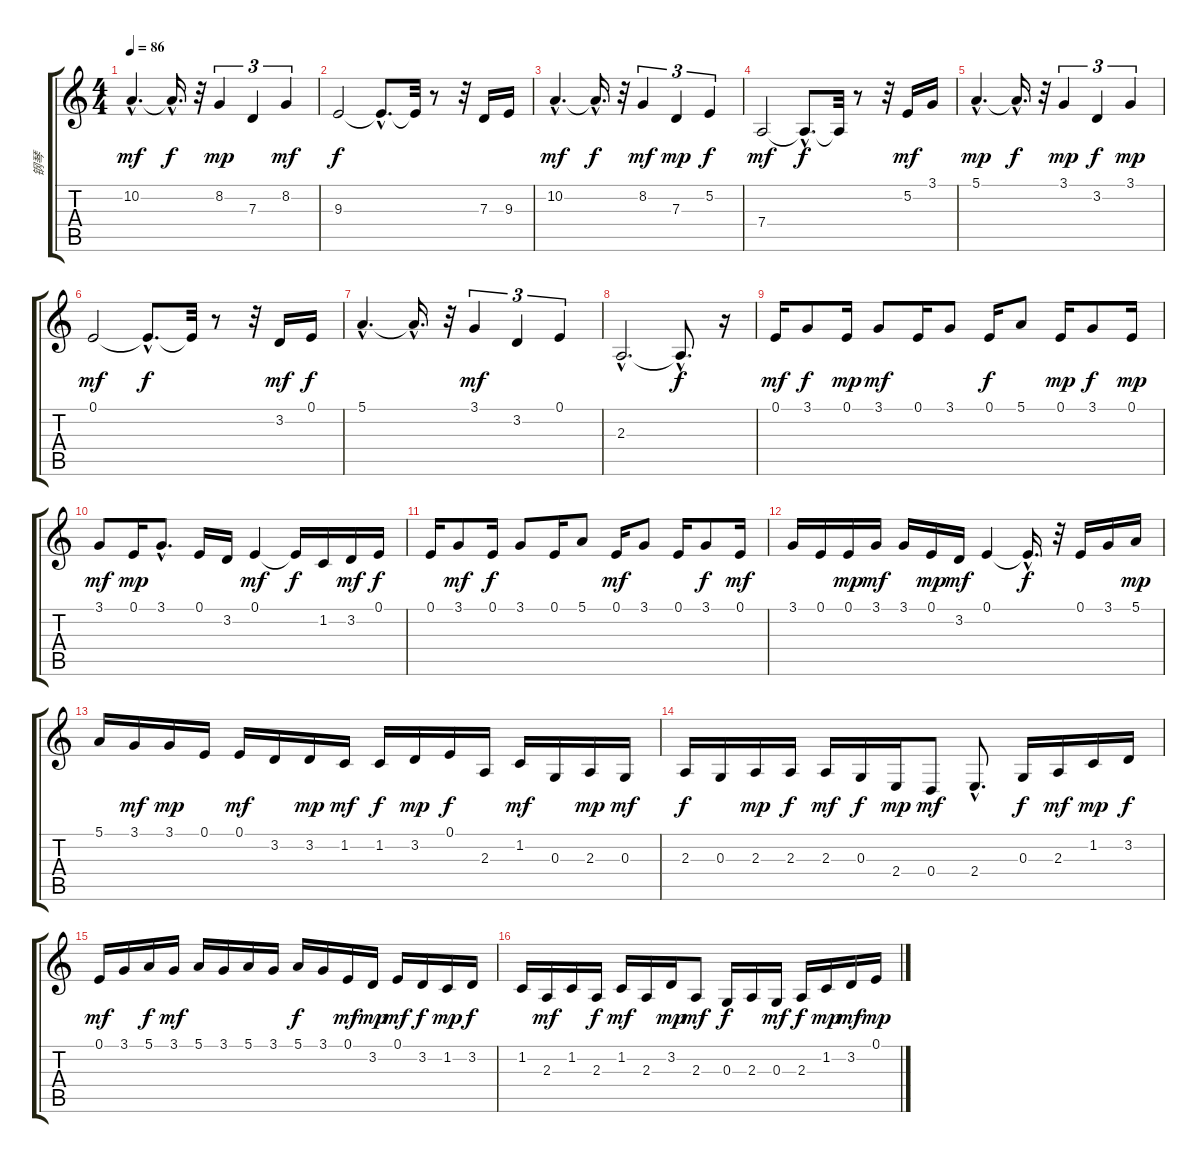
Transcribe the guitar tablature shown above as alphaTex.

\track ("钢琴" "钢琴") {instrument electricgrandpiano}
\staff {score tabs}
\tuning (E4 B3 G3 D3 A2 E2) {hide}
\ts (4 4)
\tempo 86
\clef g2
\ks c
10.2{hac}.4{d dy mf} 10.2{hac t}.16{d dy f} r.32 8.2.4{tu (3 2) dy mp} 7.3.4{tu (3 2)} 8.2.4{tu (3 2) dy mf} |
9.3.2{dy f} 9.3{hac t}.8{d} 9.3{t}.32 r.8 r.32 7.3.16 9.3.16 |
10.2{hac}.4{d dy mf} 10.2{hac t}.16{d dy f} r.32 8.2.4{tu (3 2) dy mf} 7.3.4{tu (3 2) dy mp} 5.2.4{tu (3 2) dy f} |
7.4.2{dy mf} 7.4{hac t}.8{d dy f} 7.4{t}.32 r.8 r.32 5.2.16{dy mf} 3.1.16 |
5.1{hac}.4{d dy mp} 5.1{hac t}.16{d dy f} r.32 3.1.4{tu (3 2) dy mp} 3.2.4{tu (3 2) dy f} 3.1.4{tu (3 2) dy mp} |
0.1.2{dy mf} 0.1{hac t}.8{d dy f} 0.1{t}.32 r.8 r.32 3.2.16{dy mf} 0.1.16{dy f} |
5.1{hac}.4{d} 5.1{hac t}.16{d} r.32 3.1.4{tu (3 2) dy mf} 3.2.4{tu (3 2)} 0.1.4{tu (3 2)} |
2.3{hac}.2{d} 2.3{hac t}.8{d dy f} r.16 |
0.1.16{dy mf volume 16} 3.1.8{dy f volume 16} 0.1.16{dy mp} 3.1.8{dy mf} 0.1.16 3.1.8 0.1.16{dy f} 5.1.8 0.1.16{dy mp} 3.1.8{dy f} 0.1.16{dy mp} |
3.1.8{dy mf} 0.1.16{dy mp} 3.1{hac}.8{d} 0.1.16 3.2.16 0.1.4{dy mf} 0.1{t}.16{dy f} 1.2.16 3.2.16{dy mf} 0.1.16{dy f} |
0.1.16 3.1.8{dy mf} 0.1.16{dy f} 3.1.8 0.1.16 5.1.8 0.1.16{dy mf} 3.1.8 0.1.16 3.1.8{dy f} 0.1.16{dy mf} |
3.1.16 0.1.16 0.1.16{dy mp} 3.1.16{dy mf} 3.1.16 0.1.16{dy mp} 3.2.16{dy mf} 0.1.4 0.1{hac t}.16{d dy f} r.32 0.1.16 3.1.16 5.1.16{dy mp} |
5.1.16 3.1.16{dy mf} 3.1.16{dy mp} 0.1.16 0.1.16{dy mf} 3.2.16 3.2.16{dy mp} 1.2.16{dy mf} 1.2.16{dy f} 3.2.16{dy mp} 0.1.16{dy f} 2.3.16 1.2.16{dy mf} 0.3.16 2.3.16{dy mp} 0.3.16{dy mf} |
2.3.16{dy f} 0.3.16 2.3.16{dy mp} 2.3.16{dy f} 2.3.16{dy mf} 0.3.16{dy f} 2.4.16{dy mp} 0.4.8{dy mf} 2.4{hac}.8{d} 0.3.16{dy f} 2.3.16{dy mf} 1.2.16{dy mp} 3.2.16{dy f} |
0.1.16{dy mf} 3.1.16 5.1.16{dy f} 3.1.16{dy mf} 5.1.16 3.1.16 5.1.16 3.1.16 5.1.16{dy f} 3.1.16 0.1.16{dy mf} 3.2.16{dy mp} 0.1.16{dy mf} 3.2.16{dy f} 1.2.16{dy mp} 3.2.16{dy f} |
1.2.16 2.3.16{dy mf} 1.2.16 2.3.16{dy f} 1.2.16{dy mf} 2.3.16 3.2.16{dy mp} 2.3.8{dy mf} 0.3.16{dy f} 2.3.16 0.3.16{dy mf} 2.3.16{dy f} 1.2.16{dy mp} 3.2.16{dy mf} 0.1.16{dy mp}
